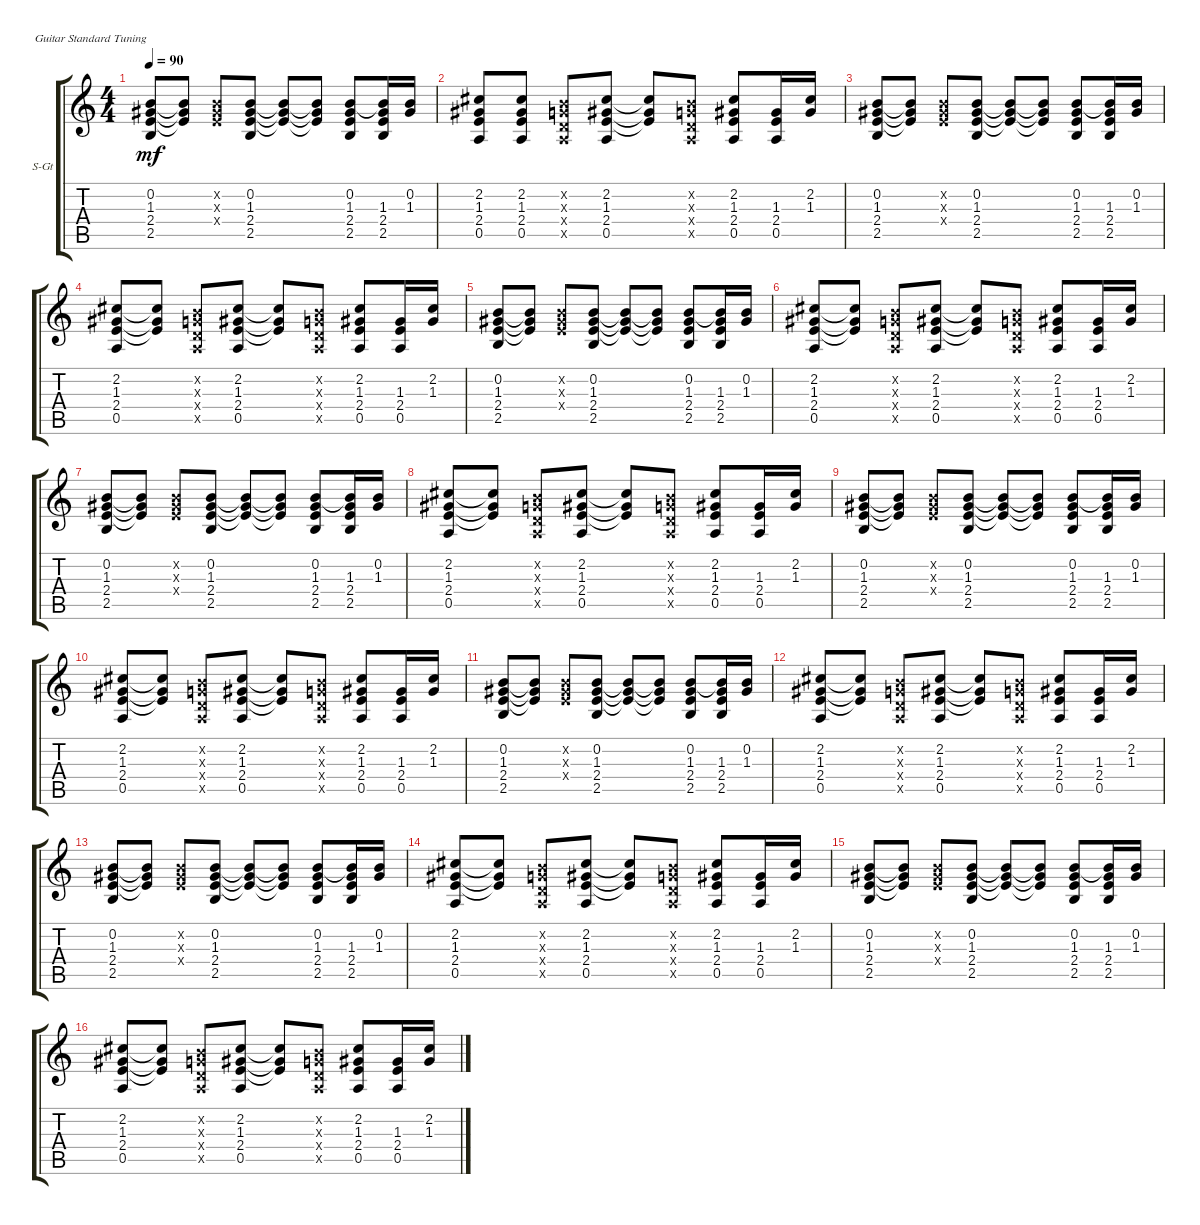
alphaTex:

\defaultSystemsLayout 4
\bracketExtendMode groupsimilarinstruments
\firstSystemTrackNameOrientation horizontal
\otherSystemsTrackNameOrientation horizontal
\track ("Gitar Akustik" "S-Gt") {instrument acousticguitarsteel}
\staff {score tabs}
\tuning (E4 B3 G3 D3 A2 E2)
\ts (4 4)
\tempo 90
\clef g2
\ks c
(2.4 1.3 0.2 2.5).8{dy mf instrument acousticguitarsteel} (2.4{t} 1.3{t} 0.2{t}).8 (2.4{x} 0.2{x} 1.3{x}).8 (2.4 1.3 0.2 2.5).8 (2.4{t} 0.2{t} 1.3{t}).8 (2.4{t} 0.2{t} 1.3{t}).8 (2.4 1.3 0.2 2.5).8 (2.4 1.3 0.2{t} 2.5).16 (0.2 1.3).16 |
(2.2 1.3 2.4 0.5).8 (2.2 1.3 2.4 0.5).8 (0.2{x} 0.4{x} 0.3{x} 0.5{x}).8 (2.2 2.4 1.3 0.5).8 (2.2{t} 2.4{t} 1.3{t}).8 (0.2{x} 0.3{x} 0.4{x} 0.5{x}).8 (2.2 1.3 2.4 0.5).8 (2.4 1.3 0.5).16 (2.2 1.3).16 |
(2.4 1.3 0.2 2.5).8 (2.4{t} 1.3{t} 0.2{t}).8 (2.4{x} 0.2{x} 1.3{x}).8 (2.4 1.3 0.2 2.5).8 (2.4{t} 0.2{t} 1.3{t}).8 (2.4{t} 0.2{t} 1.3{t}).8 (2.4 1.3 0.2 2.5).8 (2.4 1.3 0.2{t} 2.5).16 (0.2 1.3).16 |
(2.2 1.3 2.4 0.5).8 (2.2{t} 1.3{t} 2.4{t}).8 (0.2{x} 0.4{x} 0.3{x} 0.5{x}).8 (2.2 2.4 1.3 0.5).8 (2.2{t} 2.4{t} 1.3{t}).8 (0.2{x} 0.3{x} 0.4{x} 0.5{x}).8 (2.2 1.3 2.4 0.5).8 (2.4 1.3 0.5).16 (2.2 1.3).16 |
(2.4 1.3 0.2 2.5).8 (2.4{t} 1.3{t} 0.2{t}).8 (2.4{x} 0.2{x} 1.3{x}).8 (2.4 1.3 0.2 2.5).8 (2.4{t} 0.2{t} 1.3{t}).8 (2.4{t} 0.2{t} 1.3{t}).8 (2.4 1.3 0.2 2.5).8 (2.4 1.3 0.2{t} 2.5).16 (0.2 1.3).16 |
(2.2 1.3 2.4 0.5).8 (2.2{t} 1.3{t} 2.4{t}).8 (0.2{x} 0.4{x} 0.3{x} 0.5{x}).8 (2.2 2.4 1.3 0.5).8 (2.2{t} 2.4{t} 1.3{t}).8 (0.2{x} 0.3{x} 0.4{x} 0.5{x}).8 (2.2 1.3 2.4 0.5).8 (2.4 1.3 0.5).16 (2.2 1.3).16 |
(2.4 1.3 0.2 2.5).8 (2.4{t} 1.3{t} 0.2{t}).8 (2.4{x} 0.2{x} 1.3{x}).8 (2.4 1.3 0.2 2.5).8 (2.4{t} 0.2{t} 1.3{t}).8 (2.4{t} 0.2{t} 1.3{t}).8 (2.4 1.3 0.2 2.5).8 (2.4 1.3 0.2{t} 2.5).16 (0.2 1.3).16 |
(2.2 1.3 2.4 0.5).8 (2.2{t} 1.3{t} 2.4{t}).8 (0.2{x} 0.4{x} 0.3{x} 0.5{x}).8 (2.2 2.4 1.3 0.5).8 (2.2{t} 2.4{t} 1.3{t}).8 (0.2{x} 0.3{x} 0.4{x} 0.5{x}).8 (2.2 1.3 2.4 0.5).8 (2.4 1.3 0.5).16 (2.2 1.3).16 |
(2.4 1.3 0.2 2.5).8 (2.4{t} 1.3{t} 0.2{t}).8 (2.4{x} 0.2{x} 1.3{x}).8 (2.4 1.3 0.2 2.5).8 (2.4{t} 0.2{t} 1.3{t}).8 (2.4{t} 0.2{t} 1.3{t}).8 (2.4 1.3 0.2 2.5).8 (2.4 1.3 0.2{t} 2.5).16 (0.2 1.3).16 |
(2.2 1.3 2.4 0.5).8 (2.2{t} 1.3{t} 2.4{t}).8 (0.2{x} 0.4{x} 0.3{x} 0.5{x}).8 (2.2 2.4 1.3 0.5).8 (2.2{t} 2.4{t} 1.3{t}).8 (0.2{x} 0.3{x} 0.4{x} 0.5{x}).8 (2.2 1.3 2.4 0.5).8 (2.4 1.3 0.5).16 (2.2 1.3).16 |
(2.4 1.3 0.2 2.5).8 (2.4{t} 1.3{t} 0.2{t}).8 (2.4{x} 0.2{x} 1.3{x}).8 (2.4 1.3 0.2 2.5).8 (2.4{t} 0.2{t} 1.3{t}).8 (2.4{t} 0.2{t} 1.3{t}).8 (2.4 1.3 0.2 2.5).8 (2.4 1.3 0.2{t} 2.5).16 (0.2 1.3).16 |
(2.2 1.3 2.4 0.5).8 (2.2{t} 1.3{t} 2.4{t}).8 (0.2{x} 0.4{x} 0.3{x} 0.5{x}).8 (2.2 2.4 1.3 0.5).8 (2.2{t} 2.4{t} 1.3{t}).8 (0.2{x} 0.3{x} 0.4{x} 0.5{x}).8 (2.2 1.3 2.4 0.5).8 (2.4 1.3 0.5).16 (2.2 1.3).16 |
(2.4 1.3 0.2 2.5).8 (2.4{t} 1.3{t} 0.2{t}).8 (2.4{x} 0.2{x} 1.3{x}).8 (2.4 1.3 0.2 2.5).8 (2.4{t} 0.2{t} 1.3{t}).8 (2.4{t} 0.2{t} 1.3{t}).8 (2.4 1.3 0.2 2.5).8 (2.4 1.3 0.2{t} 2.5).16 (0.2 1.3).16 |
(2.2 1.3 2.4 0.5).8 (2.2{t} 1.3{t} 2.4{t}).8 (0.2{x} 0.4{x} 0.3{x} 0.5{x}).8 (2.2 2.4 1.3 0.5).8 (2.2{t} 2.4{t} 1.3{t}).8 (0.2{x} 0.3{x} 0.4{x} 0.5{x}).8 (2.2 1.3 2.4 0.5).8 (2.4 1.3 0.5).16 (2.2 1.3).16 |
(2.4 1.3 0.2 2.5).8 (2.4{t} 1.3{t} 0.2{t}).8 (2.4{x} 0.2{x} 1.3{x}).8 (2.4 1.3 0.2 2.5).8 (2.4{t} 0.2{t} 1.3{t}).8 (2.4{t} 0.2{t} 1.3{t}).8 (2.4 1.3 0.2 2.5).8 (2.4 1.3 0.2{t} 2.5).16 (0.2 1.3).16 |
(2.2 1.3 2.4 0.5).8 (2.2{t} 1.3{t} 2.4{t}).8 (0.2{x} 0.4{x} 0.3{x} 0.5{x}).8 (2.2 2.4 1.3 0.5).8 (2.2{t} 2.4{t} 1.3{t}).8 (0.2{x} 0.3{x} 0.4{x} 0.5{x}).8 (2.2 1.3 2.4 0.5).8 (2.4 1.3 0.5).16 (2.2 1.3).16
